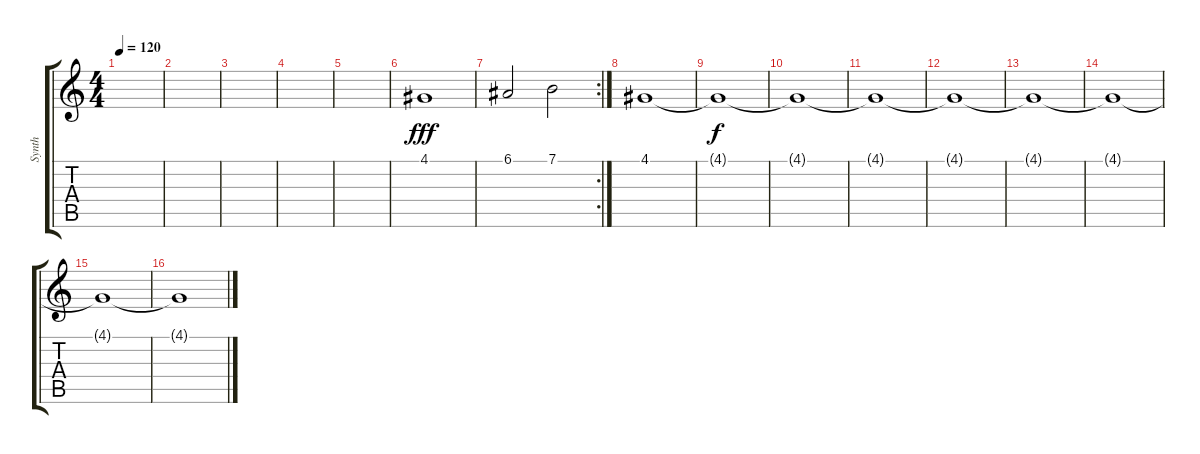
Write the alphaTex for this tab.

\track ("Synth" "Synth") {instrument stringensemble1}
\staff {score tabs}
\tuning (E4 B3 G3 D3 A2 E2) {hide}
\ts (4 4)
\tempo 120
\clef g2
\ks c
|
|
|
|
|
4.1.1{dy fff} |
\rc 2
6.1.2 7.1.2 |
4.1.1{volume 8} |
4.1{t}.1{dy f} |
4.1{t}.1 |
4.1{t}.1 |
4.1{t}.1{volume 0} |
4.1{t}.1 |
4.1{t}.1 |
4.1{t}.1 |
4.1{t}.1
